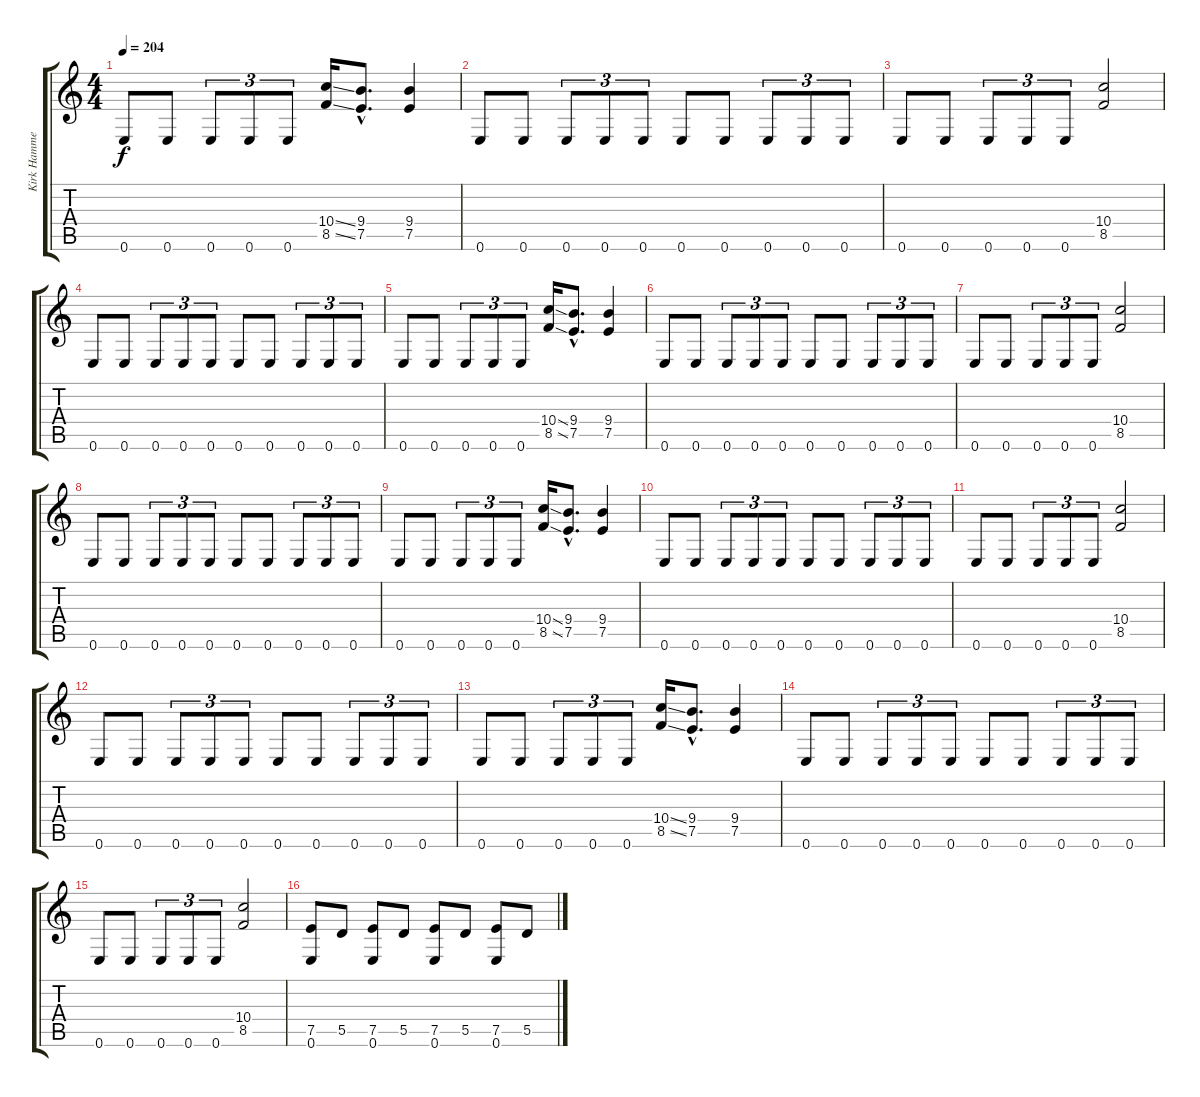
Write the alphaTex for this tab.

\track ("Kirk Hammet (Guitar 2)" "Kirk Hamme") {instrument distortionguitar}
\staff {score tabs}
\tuning (E4 B3 G3 D3 A2 E2) {hide}
\ts (4 4)
\tempo 204
\clef g2
\ks c
0.6.8{dy f} 0.6.8 0.6.8{tu (3 2)} 0.6.8{tu (3 2)} 0.6.8{tu (3 2)} (10.4{ss} 8.5{ss}).16 (9.4{hac} 7.5{hac}).8{d} (9.4 7.5).4 |
0.6.8 0.6.8 0.6.8{tu (3 2)} 0.6.8{tu (3 2)} 0.6.8{tu (3 2)} 0.6.8 0.6.8 0.6.8{tu (3 2)} 0.6.8{tu (3 2)} 0.6.8{tu (3 2)} |
0.6.8 0.6.8 0.6.8{tu (3 2)} 0.6.8{tu (3 2)} 0.6.8{tu (3 2)} (10.4 8.5).2 |
0.6.8 0.6.8 0.6.8{tu (3 2)} 0.6.8{tu (3 2)} 0.6.8{tu (3 2)} 0.6.8 0.6.8 0.6.8{tu (3 2)} 0.6.8{tu (3 2)} 0.6.8{tu (3 2)} |
0.6.8 0.6.8 0.6.8{tu (3 2)} 0.6.8{tu (3 2)} 0.6.8{tu (3 2)} (10.4{ss} 8.5{ss}).16 (9.4{hac} 7.5{hac}).8{d} (9.4 7.5).4 |
0.6.8 0.6.8 0.6.8{tu (3 2)} 0.6.8{tu (3 2)} 0.6.8{tu (3 2)} 0.6.8 0.6.8 0.6.8{tu (3 2)} 0.6.8{tu (3 2)} 0.6.8{tu (3 2)} |
0.6.8 0.6.8 0.6.8{tu (3 2)} 0.6.8{tu (3 2)} 0.6.8{tu (3 2)} (10.4 8.5).2 |
0.6.8 0.6.8 0.6.8{tu (3 2)} 0.6.8{tu (3 2)} 0.6.8{tu (3 2)} 0.6.8 0.6.8 0.6.8{tu (3 2)} 0.6.8{tu (3 2)} 0.6.8{tu (3 2)} |
0.6.8 0.6.8 0.6.8{tu (3 2)} 0.6.8{tu (3 2)} 0.6.8{tu (3 2)} (10.4{ss} 8.5{ss}).16 (9.4{hac} 7.5{hac}).8{d} (9.4 7.5).4 |
0.6.8 0.6.8 0.6.8{tu (3 2)} 0.6.8{tu (3 2)} 0.6.8{tu (3 2)} 0.6.8 0.6.8 0.6.8{tu (3 2)} 0.6.8{tu (3 2)} 0.6.8{tu (3 2)} |
0.6.8 0.6.8 0.6.8{tu (3 2)} 0.6.8{tu (3 2)} 0.6.8{tu (3 2)} (10.4 8.5).2 |
0.6.8 0.6.8 0.6.8{tu (3 2)} 0.6.8{tu (3 2)} 0.6.8{tu (3 2)} 0.6.8 0.6.8 0.6.8{tu (3 2)} 0.6.8{tu (3 2)} 0.6.8{tu (3 2)} |
0.6.8 0.6.8 0.6.8{tu (3 2)} 0.6.8{tu (3 2)} 0.6.8{tu (3 2)} (10.4{ss} 8.5{ss}).16 (9.4{hac} 7.5{hac}).8{d} (9.4 7.5).4 |
0.6.8 0.6.8 0.6.8{tu (3 2)} 0.6.8{tu (3 2)} 0.6.8{tu (3 2)} 0.6.8 0.6.8 0.6.8{tu (3 2)} 0.6.8{tu (3 2)} 0.6.8{tu (3 2)} |
0.6.8 0.6.8 0.6.8{tu (3 2)} 0.6.8{tu (3 2)} 0.6.8{tu (3 2)} (10.4 8.5).2 |
(7.5 0.6).8 5.5.8 (7.5 0.6).8 5.5.8 (7.5 0.6).8 5.5.8 (7.5 0.6).8 5.5.8
